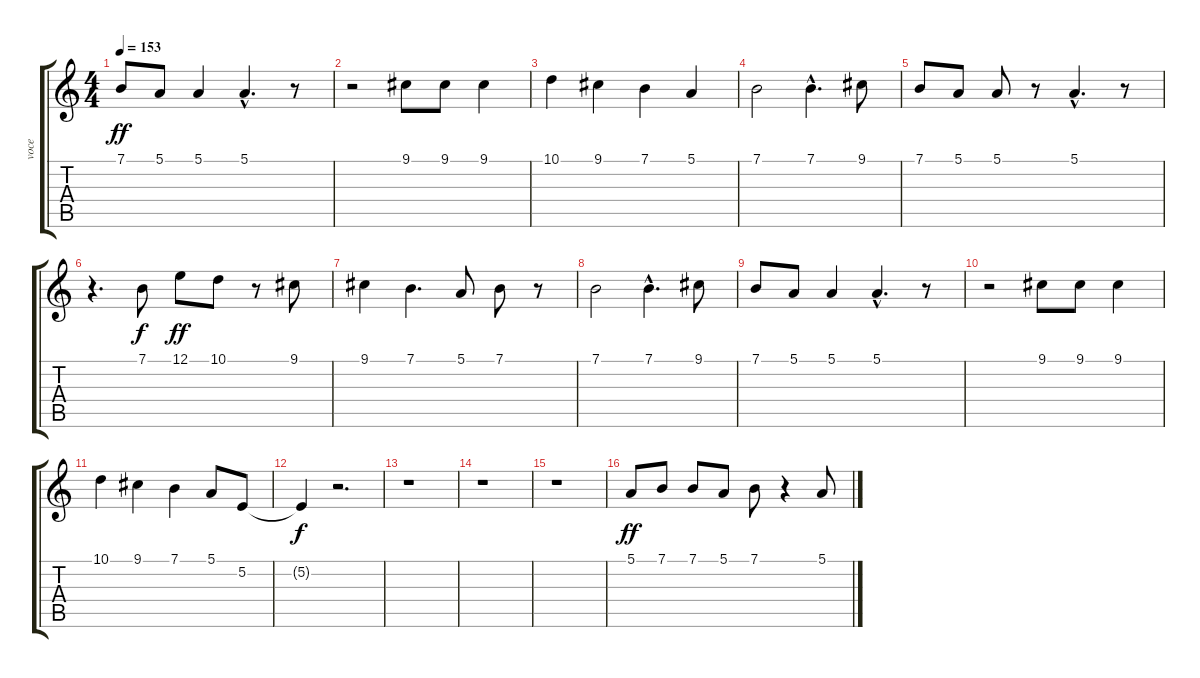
\track ("voce" "voce") {instrument lead2sawtooth}
\staff {score tabs}
\tuning (E4 B3 G3 D3 A2 E2) {hide}
\ts (4 4)
\tempo 153
\clef g2
\ks c
7.1.8{dy ff} 5.1.8 5.1.4 5.1{hac}.4{d} r.8 |
r.2 9.1.8 9.1.8 9.1.4 |
10.1.4 9.1.4 7.1.4 5.1.4 |
7.1.2 7.1{hac}.4{d} 9.1.8 |
7.1.8 5.1.8 5.1.8 r.8 5.1{hac}.4{d} r.8 |
r.4{d} 7.1.8{dy f} 12.1.8{dy ff} 10.1.8 r.8 9.1.8 |
9.1.4 7.1.4{d} 5.1.8 7.1.8 r.8 |
7.1.2 7.1{hac}.4{d} 9.1.8 |
7.1.8 5.1.8 5.1.4 5.1{hac}.4{d} r.8 |
r.2 9.1.8 9.1.8 9.1.4 |
10.1.4 9.1.4 7.1.4 5.1.8 5.2.8 |
5.2{t}.4{dy f} r.2{d} |
r.1 |
r.1 |
r.1 |
5.1.8{dy ff} 7.1.8 7.1.8 5.1.8 7.1.8 r.4 5.1.8
